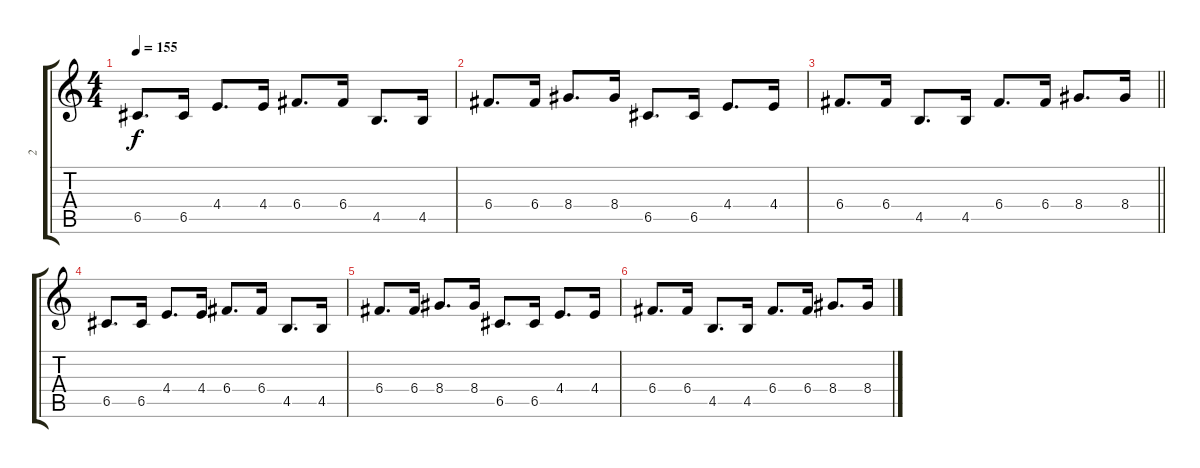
\track ("2" "2") {instrument distortionguitar}
\staff {score tabs}
\tuning (D4 A3 F3 C3 G2 D2) {hide}
\ts (4 4)
\tempo 155
\clef g2
\ks c
6.5.8{d dy f} 6.5.16 4.4.8{d} 4.4.16 6.4.8{d} 6.4.16 4.5.8{d} 4.5.16 |
6.4.8{d} 6.4.16 8.4.8{d} 8.4.16 6.5.8{d} 6.5.16 4.4.8{d} 4.4.16 |
\barLineRight lightlight
6.4.8{d} 6.4.16 4.5.8{d} 4.5.16 6.4.8{d} 6.4.16 8.4.8{d} 8.4.16 |
\section ("" "")
6.5.8{d volume 0} 6.5.16 4.4.8{d} 4.4.16 6.4.8{d} 6.4.16 4.5.8{d} 4.5.16 |
6.4.8{d} 6.4.16 8.4.8{d} 8.4.16 6.5.8{d} 6.5.16 4.4.8{d} 4.4.16 |
6.4.8{d} 6.4.16 4.5.8{d} 4.5.16 6.4.8{d} 6.4.16 8.4.8{d} 8.4.16
